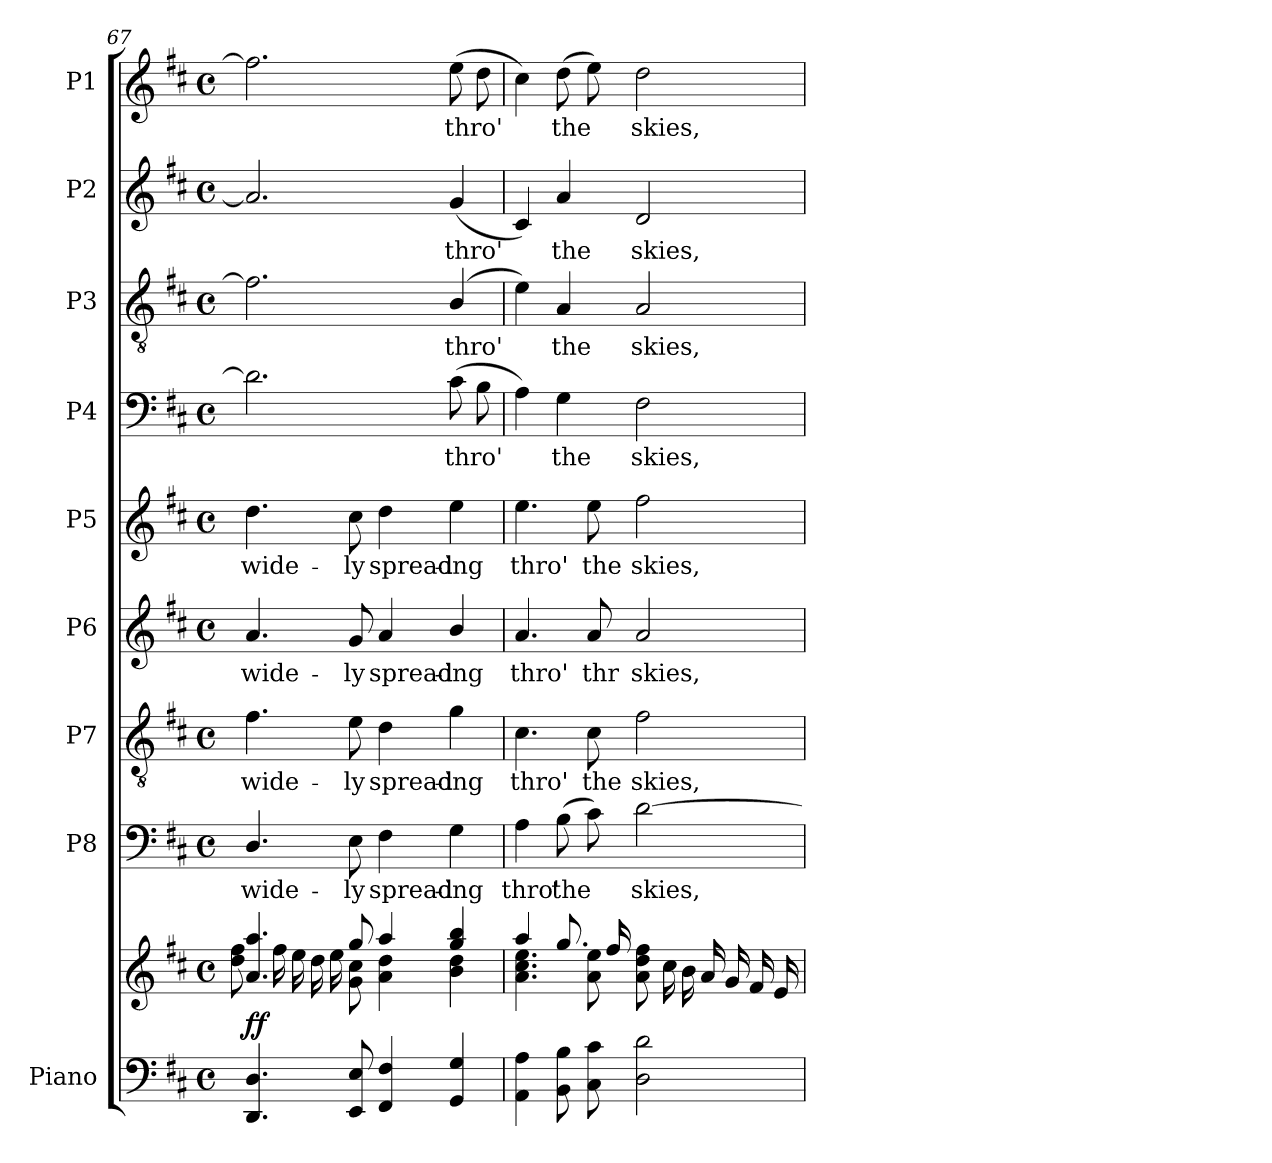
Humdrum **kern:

**kern	**kern	**dynam	**kern	**text	**kern	**text	**kern	**text	**kern	**text	**kern	**text	**kern	**text	**kern	**text	**kern	**text
*part9	*part9	*part9	*part8	*part8	*part7	*part7	*part6	*part6	*part5	*part5	*part4	*part4	*part3	*part3	*part2	*part2	*part1	*part1
*staff10	*staff9	*staff9/10	*staff8	*staff8	*staff7	*staff7	*staff6	*staff6	*staff5	*staff5	*staff4	*staff4	*staff3	*staff3	*staff2	*staff2	*staff1	*staff1
*I"Piano	*	*	*I"P8	*	*I"P7	*	*I"P6	*	*I"P5	*	*I"P4	*	*I"P3	*	*I"P2	*	*I"P1	*
*clefF4	*clefG2	*	*clefF4	*	*clefGv2	*	*clefG2	*	*clefG2	*	*clefF4	*	*clefGv2	*	*clefG2	*	*clefG2	*
*	*	*	*	*	*ITrd7c12	*	*	*	*	*	*	*	*ITrd7c12	*	*	*	*	*
*k[f#c#]	*k[f#c#]	*	*k[f#c#]	*	*k[f#c#]	*	*k[f#c#]	*	*k[f#c#]	*	*k[f#c#]	*	*k[f#c#]	*	*k[f#c#]	*	*k[f#c#]	*
*D:	*D:	*	*D:	*	*D:	*	*D:	*	*D:	*	*D:	*	*D:	*	*D:	*	*D:	*
*M4/4	*M4/4	*	*M4/4	*	*M4/4	*	*M4/4	*	*M4/4	*	*M4/4	*	*M4/4	*	*M4/4	*	*M4/4	*
*met(c)	*met(c)	*	*met(c)	*	*met(c)	*	*met(c)	*	*met(c)	*	*met(c)	*	*met(c)	*	*met(c)	*	*met(c)	*
=67	=67	=67	=67	=67	=67	=67	=67	=67	=67	=67	=67	=67	=67	=67	=67	=67	=67	=67
*	*^	*	*	*	*	*	*	*	*	*	*	*	*	*	*	*	*	*
!	!	!	!	!	!LO:LY:b:color=#000000	!	!	!	!	!	!	!	!	!	!	!	!	!	!
!	!	!	!	!	!	!	!LO:LY:b:color=#000000	!	!	!	!	!	!	!	!	!	!	!	!
!	!	!	!	!	!	!	!	!	!LO:LY:b:color=#000000	!	!	!	!	!	!	!	!	!	!
!	!	!	!	!	!	!	!	!	!	!	!LO:LY:b:color=#000000	!	!	!	!	!	!	!	!
!	!	!	!	!	!	!	!	!	!	!	!	!	!LO:LY:b:color=#000000	!	!	!	!	!	!
!	!	!	!	!	!	!	!	!	!	!	!	!	!	!	!LO:LY:b:color=#000000	!	!	!	!
!	!	!	!	!	!	!	!	!	!	!	!	!	!	!	!	!	!LO:LY:b:color=#000000	!	!
!	!	!	!	!	!	!	!	!	!	!	!	!	!	!	!	!	!	!	!LO:LY:b:color=#000000
4.DDi/ 4.Di	4.ai/ 4.aai	8ddi\ 8ff#i	ff	4.Di/	wide-	4.F#i\	wide-	4.ai/	wide-	4.ddi\	wide-	2.di\]	.	2.F#i\]	.	2.ai/]	.	2.ff#i\]	.
.	.	16ff#i\	.	.	.	.	.	.	.	.	.	.	.	.	.	.	.	.	.
.	.	16eei\	.	.	.	.	.	.	.	.	.	.	.	.	.	.	.	.	.
.	.	16ddi\	.	.	.	.	.	.	.	.	.	.	.	.	.	.	.	.	.
.	.	16eei\	.	.	.	.	.	.	.	.	.	.	.	.	.	.	.	.	.
!	!	!	!	!	!LO:LY:b:color=#000000	!	!	!	!	!	!	!	!	!	!	!	!	!	!
!	!	!	!	!	!	!	!LO:LY:b:color=#000000	!	!	!	!	!	!	!	!	!	!	!	!
!	!	!	!	!	!	!	!	!	!LO:LY:b:color=#000000	!	!	!	!	!	!	!	!	!	!
!	!	!	!	!	!	!	!	!	!	!	!LO:LY:b:color=#000000	!	!	!	!	!	!	!	!
8EEi/ 8Ei	8ggi/	8gi\ 8cc#i	.	8Ei\	-ly	8Ei\	-ly	8gi/	-ly	8cc#i\	-ly	.	.	.	.	.	.	.	.
!	!	!	!	!	!LO:LY:b:color=#000000	!	!	!	!	!	!	!	!	!	!	!	!	!	!
!	!	!	!	!	!	!	!LO:LY:b:color=#000000	!	!	!	!	!	!	!	!	!	!	!	!
!	!	!	!	!	!	!	!	!	!LO:LY:b:color=#000000	!	!	!	!	!	!	!	!	!	!
!	!	!	!	!	!	!	!	!	!	!	!LO:LY:b:color=#000000	!	!	!	!	!	!	!	!
4FF#i/ 4F#i	4aai/	4ai\ 4ddi	.	4F#i\	spread-	4Di\	spread-	4ai/	spread-	4ddi\	spread-	.	.	.	.	.	.	.	.
!	!	!	!	!	!LO:LY:b:color=#000000	!	!	!	!	!	!	!	!	!	!	!	!	!	!
!	!	!	!	!	!	!	!LO:LY:b:color=#000000	!	!	!	!	!	!	!	!	!	!	!	!
!	!	!	!	!	!	!	!	!	!LO:LY:b:color=#000000	!	!	!	!	!	!	!	!	!	!
!	!	!	!	!	!	!	!	!	!	!	!LO:LY:b:color=#000000	!	!	!	!	!	!	!	!
!	!	!	!	!	!	!	!	!	!	!	!	!	!LO:LY:b:color=#000000	!	!	!	!	!	!
!	!	!	!	!	!	!	!	!	!	!	!	!	!	!	!LO:LY:b:color=#000000	!	!	!	!
!	!	!	!	!	!	!	!	!	!	!	!	!	!	!	!	!	!LO:LY:b:color=#000000	!	!
!	!	!	!	!	!	!	!	!	!	!	!	!	!	!	!	!	!	!	!LO:LY:b:color=#000000
4GGi/ 4Gi	4ggi/ 4bbi	4bi\ 4ddi	.	4Gi\	-ing	4Gi\	-ing	4bi/	-ing	4eei\	-ing	(8c#i\	thro'	(4BBi/	thro'	(4gi/	thro'	(8eei\	thro'
!	!	!	!	!	!	!	!	!	!	!	!	!	!LO:LY:b:color=#000000	!	!	!	!	!	!
!	!	!	!	!	!	!	!	!	!	!	!	!	!	!	!	!	!	!	!LO:LY:b:color=#000000
.	.	.	.	.	.	.	.	.	.	.	.	8Bi\	.	.	.	.	.	8ddi\	.
=68	=68	=68	=68	=68	=68	=68	=68	=68	=68	=68	=68	=68	=68	=68	=68	=68	=68	=68	=68
!	!	!	!	!	!LO:LY:b:color=#000000	!	!	!	!	!	!	!	!	!	!	!	!	!	!
!	!	!	!	!	!	!	!LO:LY:b:color=#000000	!	!	!	!	!	!	!	!	!	!	!	!
!	!	!	!	!	!	!	!	!	!LO:LY:b:color=#000000	!	!	!	!	!	!	!	!	!	!
!	!	!	!	!	!	!	!	!	!	!	!LO:LY:b:color=#000000	!	!	!	!	!	!	!	!
!	!	!	!	!	!	!	!	!	!	!	!	!	!LO:LY:b:color=#000000	!	!	!	!	!	!
!	!	!	!	!	!	!	!	!	!	!	!	!	!	!	!LO:LY:b:color=#000000	!	!	!	!
!	!	!	!	!	!	!	!	!	!	!	!	!	!	!	!	!	!LO:LY:b:color=#000000	!	!
!	!	!	!	!	!	!	!	!	!	!	!	!	!	!	!	!	!	!	!LO:LY:b:color=#000000
4AAi\ 4Ai	4aai/	4.ai\ 4.cc#i 4.eei	.	4Ai\	thro'	4.C#i\	thro'	4.ai/	thro'	4.eei\	thro'	4Ai\)	.	4Ei\)	.	4c#i/)	.	4cc#i\)	.
!	!	!	!	!	!LO:LY:b:color=#000000	!	!	!	!	!	!	!	!	!	!	!	!	!	!
!	!	!	!	!	!	!	!	!	!	!	!	!	!LO:LY:b:color=#000000	!	!	!	!	!	!
!	!	!	!	!	!	!	!	!	!	!	!	!	!	!	!LO:LY:b:color=#000000	!	!	!	!
!	!	!	!	!	!	!	!	!	!	!	!	!	!	!	!	!	!LO:LY:b:color=#000000	!	!
!	!	!	!	!	!	!	!	!	!	!	!	!	!	!	!	!	!	!	!LO:LY:b:color=#000000
8BBi\ 8Bi	8.ggi/	.	.	(8Bi\	the	.	.	.	.	.	.	4Gi\	the	4AAi/	the	4ai/	the	(8ddi\	the
!	!	!	!	!	!	!	!LO:LY:b:color=#000000	!	!	!	!	!	!	!	!	!	!	!	!
!	!	!	!	!	!	!	!	!	!LO:LY:b:color=#000000	!	!	!	!	!	!	!	!	!	!
!	!	!	!	!	!	!	!	!	!	!	!LO:LY:b:color=#000000	!	!	!	!	!	!	!	!
8C#i\ 8c#i	.	8ai\ 8eei	.	8c#i\)	.	8C#i\	the	8ai/	thr	8eei\	the	.	.	.	.	.	.	8eei\)	.
.	16ff#i/	.	.	.	.	.	.	.	.	.	.	.	.	.	.	.	.	.	.
!	!	!	!	!	!LO:LY:b:color=#000000	!	!	!	!	!	!	!	!	!	!	!	!	!	!
!	!	!	!	!	!	!	!LO:LY:b:color=#000000	!	!	!	!	!	!	!	!	!	!	!	!
!	!	!	!	!	!	!	!	!	!LO:LY:b:color=#000000	!	!	!	!	!	!	!	!	!	!
!	!	!	!	!	!	!	!	!	!	!	!LO:LY:b:color=#000000	!	!	!	!	!	!	!	!
!	!	!	!	!	!	!	!	!	!	!	!	!	!LO:LY:b:color=#000000	!	!	!	!	!	!
!	!	!	!	!	!	!	!	!	!	!	!	!	!	!	!LO:LY:b:color=#000000	!	!	!	!
!	!	!	!	!	!	!	!	!	!	!	!	!	!	!	!	!	!LO:LY:b:color=#000000	!	!
!	!	!	!	!	!	!	!	!	!	!	!	!	!	!	!	!	!	!	!LO:LY:b:color=#000000
2Di\ 2di	8ai\ 8ddi 8ff#i	2ryy	.	[2di\	skies,	2F#i\	skies,	2ai/	skies,	2ff#i\	skies,	2F#i\	skies,	2AAi/	skies,	2di/	skies,	2ddi\	skies,
.	16cc#i\	.	.	.	.	.	.	.	.	.	.	.	.	.	.	.	.	.	.
.	16bi\	.	.	.	.	.	.	.	.	.	.	.	.	.	.	.	.	.	.
.	16ai/	.	.	.	.	.	.	.	.	.	.	.	.	.	.	.	.	.	.
.	16gi/	.	.	.	.	.	.	.	.	.	.	.	.	.	.	.	.	.	.
.	16f#i/	.	.	.	.	.	.	.	.	.	.	.	.	.	.	.	.	.	.
.	16ei/	.	.	.	.	.	.	.	.	.	.	.	.	.	.	.	.	.	.
*	*v	*v	*	*	*	*	*	*	*	*	*	*	*	*	*	*	*	*	*
=	=	=	=	=	=	=	=	=	=	=	=	=	=	=	=	=	=	=
*-	*-	*-	*-	*-	*-	*-	*-	*-	*-	*-	*-	*-	*-	*-	*-	*-	*-	*-
